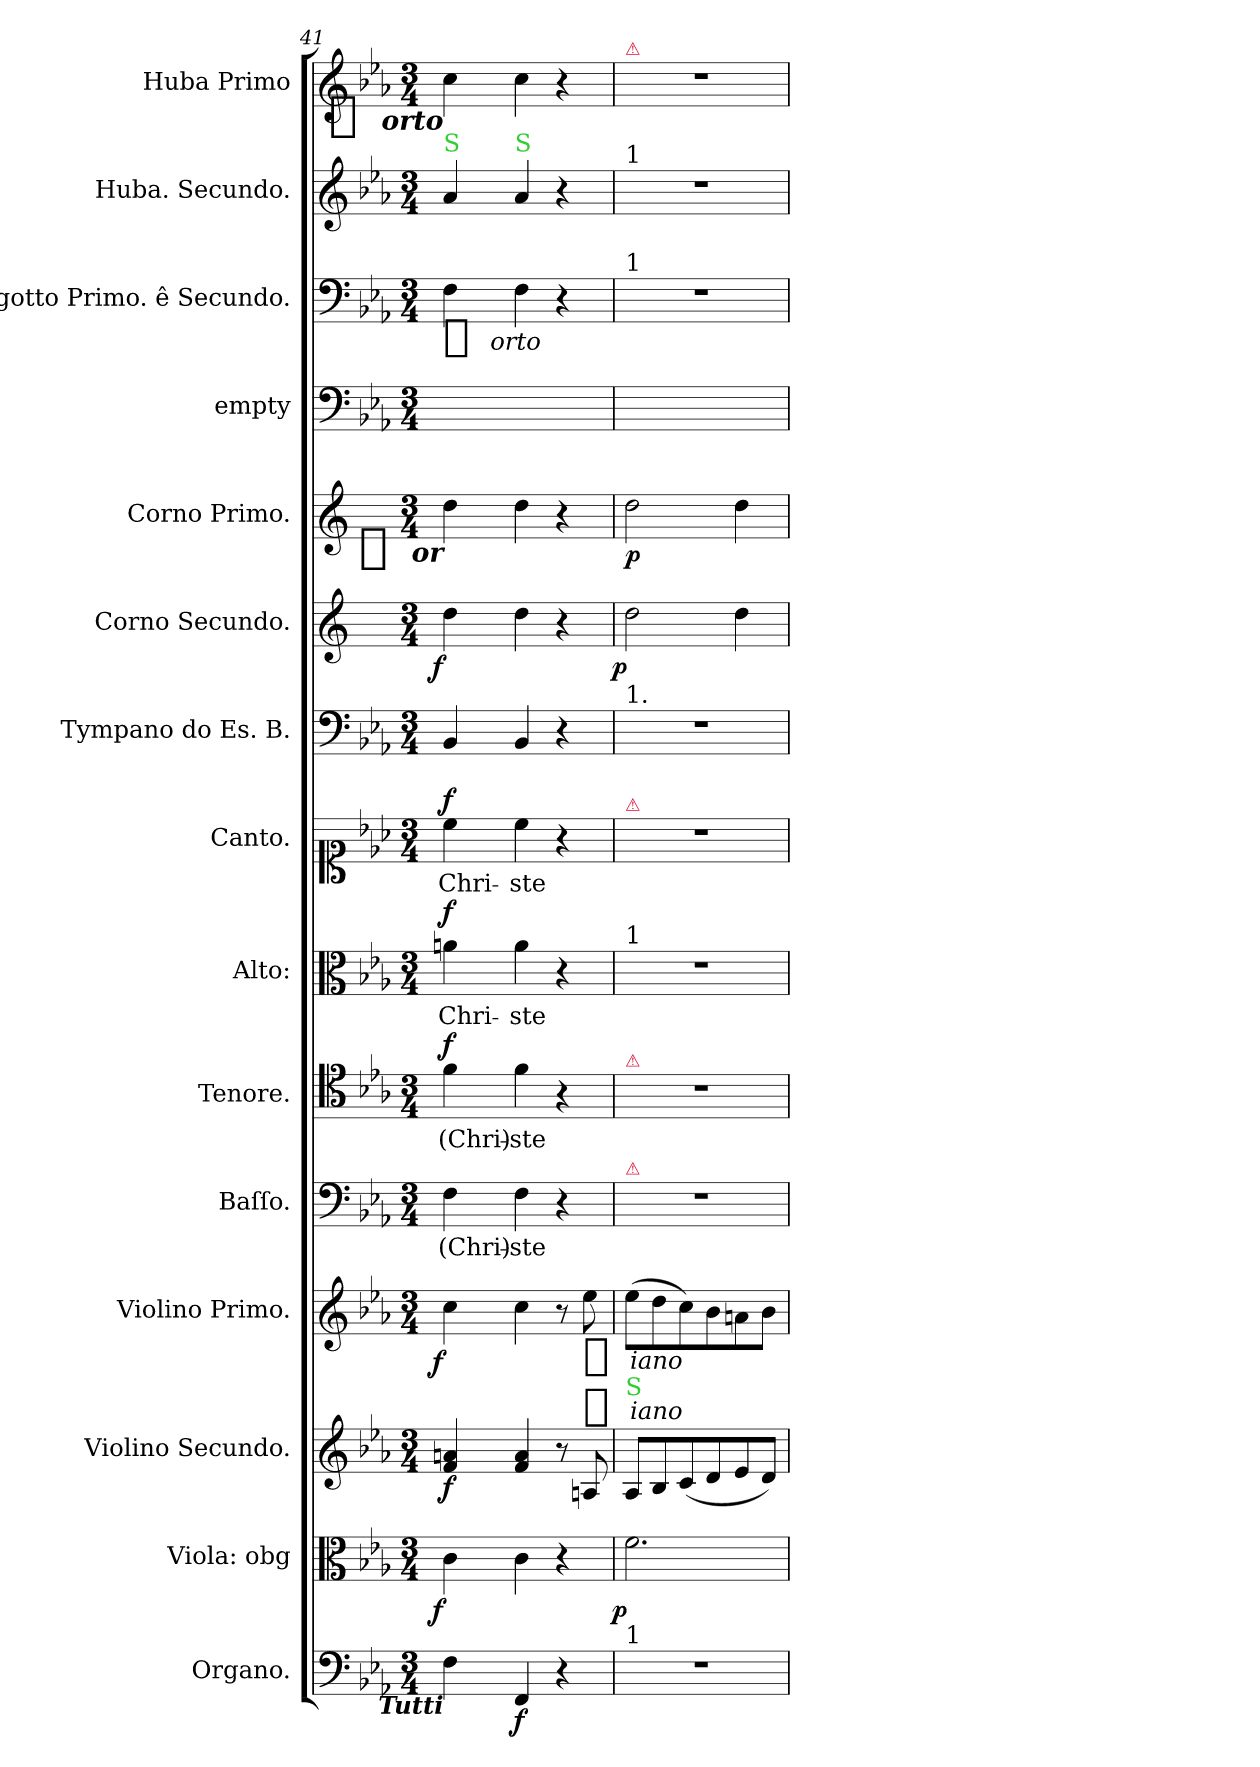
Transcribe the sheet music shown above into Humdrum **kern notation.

**kern	**dynam	**kern	**dynam	**kern	**dynam	**kern	**dynam	**kern	**text	**kern	**text	**dynam	**kern	**text	**dynam	**kern	**text	**dynam	**kern	**kern	**dynam	**kern	**dynam	**kern	**kern	**dynam	**kern	**kern	**dynam
*part15	*part15	*part14	*part14	*part13	*part13	*part12	*part12	*part11	*part11	*part10	*part10	*part10	*part9	*part9	*part9	*part8	*part8	*part8	*part7	*part6	*part6	*part5	*part5	*part4	*part3	*part3	*part2	*part1	*part1
*staff15	*staff15	*staff14	*staff14	*staff13	*staff13	*staff12	*staff12	*staff11	*staff11	*staff10	*staff10	*staff10	*staff9	*staff9	*staff9	*staff8	*staff8	*staff8	*staff7	*staff6	*staff6	*staff5	*staff5	*staff4	*staff3	*staff3	*staff2	*staff1	*staff1
*I"Organo.	*	*I"Viola: obg	*	*I"Violino Secundo.	*	*I"Violino Primo.	*	*I"Baſſo.	*	*I"Tenore.	*	*	*I"Alto:	*	*	*I"Canto.	*	*	*I"Tympano do Es. B.	*I"Corno Secundo.	*	*I"Corno Primo.	*	*I"empty	*I"Fagotto Primo. ê Secundo.	*	*I"Huba. Secundo.	*I"Huba Primo	*
*I'org	*	*I'vla	*	*	*	*I'vl I	*	*I'B	*	*I'T	*	*	*I'A	*	*	*I'C	*	*	*	*	*	*I'cor I	*	*	*	*	*	*	*
*clefF4	*	*clefC3	*	*clefG2	*	*clefG2	*	*clefF4	*	*clefC4	*	*	*clefC3	*	*	*clefC1	*	*	*clefF4	*clefG2	*	*clefG2	*	*clefF4	*clefF4	*	*clefG2	*clefG2	*
*	*	*	*	*	*	*	*	*	*	*	*	*	*	*	*	*	*	*	*	*ITrd5c9	*	*ITrd5c9	*	*	*	*	*	*	*
*k[b-e-a-]	*	*k[b-e-a-]	*	*k[b-e-a-]	*	*k[b-e-a-]	*	*k[b-e-a-]	*	*k[b-e-a-]	*	*	*k[b-e-a-]	*	*	*k[b-e-a-]	*	*	*k[b-e-a-]	*k[b-e-a-]	*	*k[b-e-a-]	*	*k[b-e-a-]	*k[b-e-a-]	*	*k[b-e-a-]	*k[b-e-a-]	*
*E-:	*	*E-:	*	*E-:	*	*E-:	*	*E-:	*	*E-:	*	*	*E-:	*	*	*E-:	*	*	*E-:	*E-:	*	*E-:	*	*	*	*	*E-:	*E-:	*
*M3/4	*	*M3/4	*	*M3/4	*	*M3/4	*	*M3/4	*	*M3/4	*	*	*M3/4	*	*	*M3/4	*	*	*M3/4	*M3/4	*	*M3/4	*	*M3/4	*M3/4	*	*M3/4	*M3/4	*
=41	=41	=41	=41	=41	=41	=41	=41	=41	=41	=41	=41	=41	=41	=41	=41	=41	=41	=41	=41	=41	=41	=41	=41	=41	=41	=41	=41	=41	=41
!	!	!	!	!	!	!	!	!	!	!	!	!	!	!	!	!	!	!	!	!	!	!	!	!	!	!	!LO:TX:a:color=limegreen:t=S	!	!
!LO:TX:b:Bi:rj:t=Tutti	!	!	!	!	!	!	!	!	!	!	!	!	!	!	!	!	!	!	!	!	!	!	!	!	!	!	!	!	!
!	!	!	!LO:DY:b:rj	!	!	!	!LO:DY:b:rj	!	!	!	!	!LO:DY:b	!	!	!LO:DY:b	!	!	!LO:DY:b	!	!	!LO:DY:b:rj	!	!LO:DY:b:rj:t=%s or	!	!	!LO:DY:b:t=%s orto	!	!	!LO:DY:b:rj:t=%s orto
4F\	.	4c\	f	4f/ 4an/	f	4cc\	f	4F\	(Chri)-	4f\	(Chri)-	f	4an\	Chri-	f	4cc\	Chri-	f	4BB-/	4f\	f	4f\	f	4F\yy	4F\	f	4a-/	4cc\	f
!	!	!	!	!	!	!	!	!	!	!	!	!	!	!	!	!	!	!	!	!	!	!	!	!	!	!	!LO:TX:a:color=limegreen:t=S	!	!
4FF/	f	4c\	.	4f/ 4a/	.	4cc\	.	4F\	-ste	4f\	-ste	.	4a\	-ste	.	4cc\	-ste	.	4BB-/	4f\	.	4f\	.	4F\yy	4F\	.	4a-/	4cc\	.
4r	.	4r	.	8r	.	8r	.	4r	.	4r	.	.	4r	.	.	4r	.	.	4r	4r	.	4r	.	4ryy	4r	.	4r	4r	.
!	!	!	!	!	!LO:DY:a:t=%s iano	!	!LO:DY:b:t=%s iano	!	!	!	!	!	!	!	!	!	!	!	!	!	!	!	!	!	!	!	!	!	!
.	.	.	.	8An/	p	8ee-\	p	.	.	.	.	.	.	.	.	.	.	.	.	.	.	.	.	.	.	.	.	.	.
=42	=42	=42	=42	=42	=42	=42	=42	=42	=42	=42	=42	=42	=42	=42	=42	=42	=42	=42	=42	=42	=42	=42	=42	=42	=42	=42	=42	=42	=42
!	!	!	!	!	!	!	!	!	!	!	!	!	!	!	!	!	!	!	!	!	!	!	!	!	!	!	!	!LO:TX:a:color=crimson:t=⚠	!
!	!	!	!	!	!	!	!	!	!	!	!	!	!	!	!	!	!	!	!	!	!	!	!	!	!	!	!LO:TX:a:t=1	!	!
!	!	!	!	!	!	!	!	!	!	!	!	!	!	!	!	!	!	!	!	!	!	!	!	!	!LO:TX:a:t=1	!	!	!	!
!	!	!	!	!	!	!	!	!	!	!	!	!	!	!	!	!	!	!	!LO:TX:a:t=1.	!	!	!	!	!	!	!	!	!	!
!	!	!	!	!	!	!	!	!	!	!	!	!	!	!	!	!LO:TX:a:color=crimson:t=⚠	!	!	!	!	!	!	!	!	!	!	!	!	!
!	!	!	!	!	!	!	!	!	!	!	!	!	!LO:TX:a:t=1	!	!	!	!	!	!	!	!	!	!	!	!	!	!	!	!
!	!	!	!	!	!	!	!	!	!	!LO:TX:a:color=crimson:t=⚠	!	!	!	!	!	!	!	!	!	!	!	!	!	!	!	!	!	!	!
!	!	!	!	!	!	!	!	!LO:TX:a:color=crimson:t=⚠	!	!	!	!	!	!	!	!	!	!	!	!	!	!	!	!	!	!	!	!	!
!	!	!	!	!LO:TX:a:color=limegreen:t=S	!	!	!	!	!	!	!	!	!	!	!	!	!	!	!	!	!	!	!	!	!	!	!	!	!
!LO:TX:a:t=1	!	!	!	!	!	!	!	!	!	!	!	!	!	!	!	!	!	!	!	!	!	!	!	!	!	!	!	!	!
!	!	!	!LO:DY:b:rj	!	!	!	!	!	!	!	!	!	!	!	!	!	!	!	!	!	!LO:DY:b:rj	!	!	!	!	!	!	!	!
2.r	.	2.f\	p	8A-/L	.	(>8ee-\L	.	2.r	.	2.r	.	.	2.r	.	.	2.r	.	.	2.r	2f\	p	2f\	p	2.ryy	2.r	.	2.r	2.r	.
.	.	.	.	8B-/	.	8dd\	.	.	.	.	.	.	.	.	.	.	.	.	.	.	.	.	.	.	.	.	.	.	.
.	.	.	.	(<8c/	.	8cc\)	.	.	.	.	.	.	.	.	.	.	.	.	.	.	.	.	.	.	.	.	.	.	.
.	.	.	.	8d/	.	8b-\	.	.	.	.	.	.	.	.	.	.	.	.	.	.	.	.	.	.	.	.	.	.	.
.	.	.	.	8e-/	.	8an\	.	.	.	.	.	.	.	.	.	.	.	.	.	4f\	.	4f\	.	.	.	.	.	.	.
.	.	.	.	8d/J)	.	8b-\J	.	.	.	.	.	.	.	.	.	.	.	.	.	.	.	.	.	.	.	.	.	.	.
=	=	=	=	=	=	=	=	=	=	=	=	=	=	=	=	=	=	=	=	=	=	=	=	=	=	=	=	=	=
*-	*-	*-	*-	*-	*-	*-	*-	*-	*-	*-	*-	*-	*-	*-	*-	*-	*-	*-	*-	*-	*-	*-	*-	*-	*-	*-	*-	*-	*-
